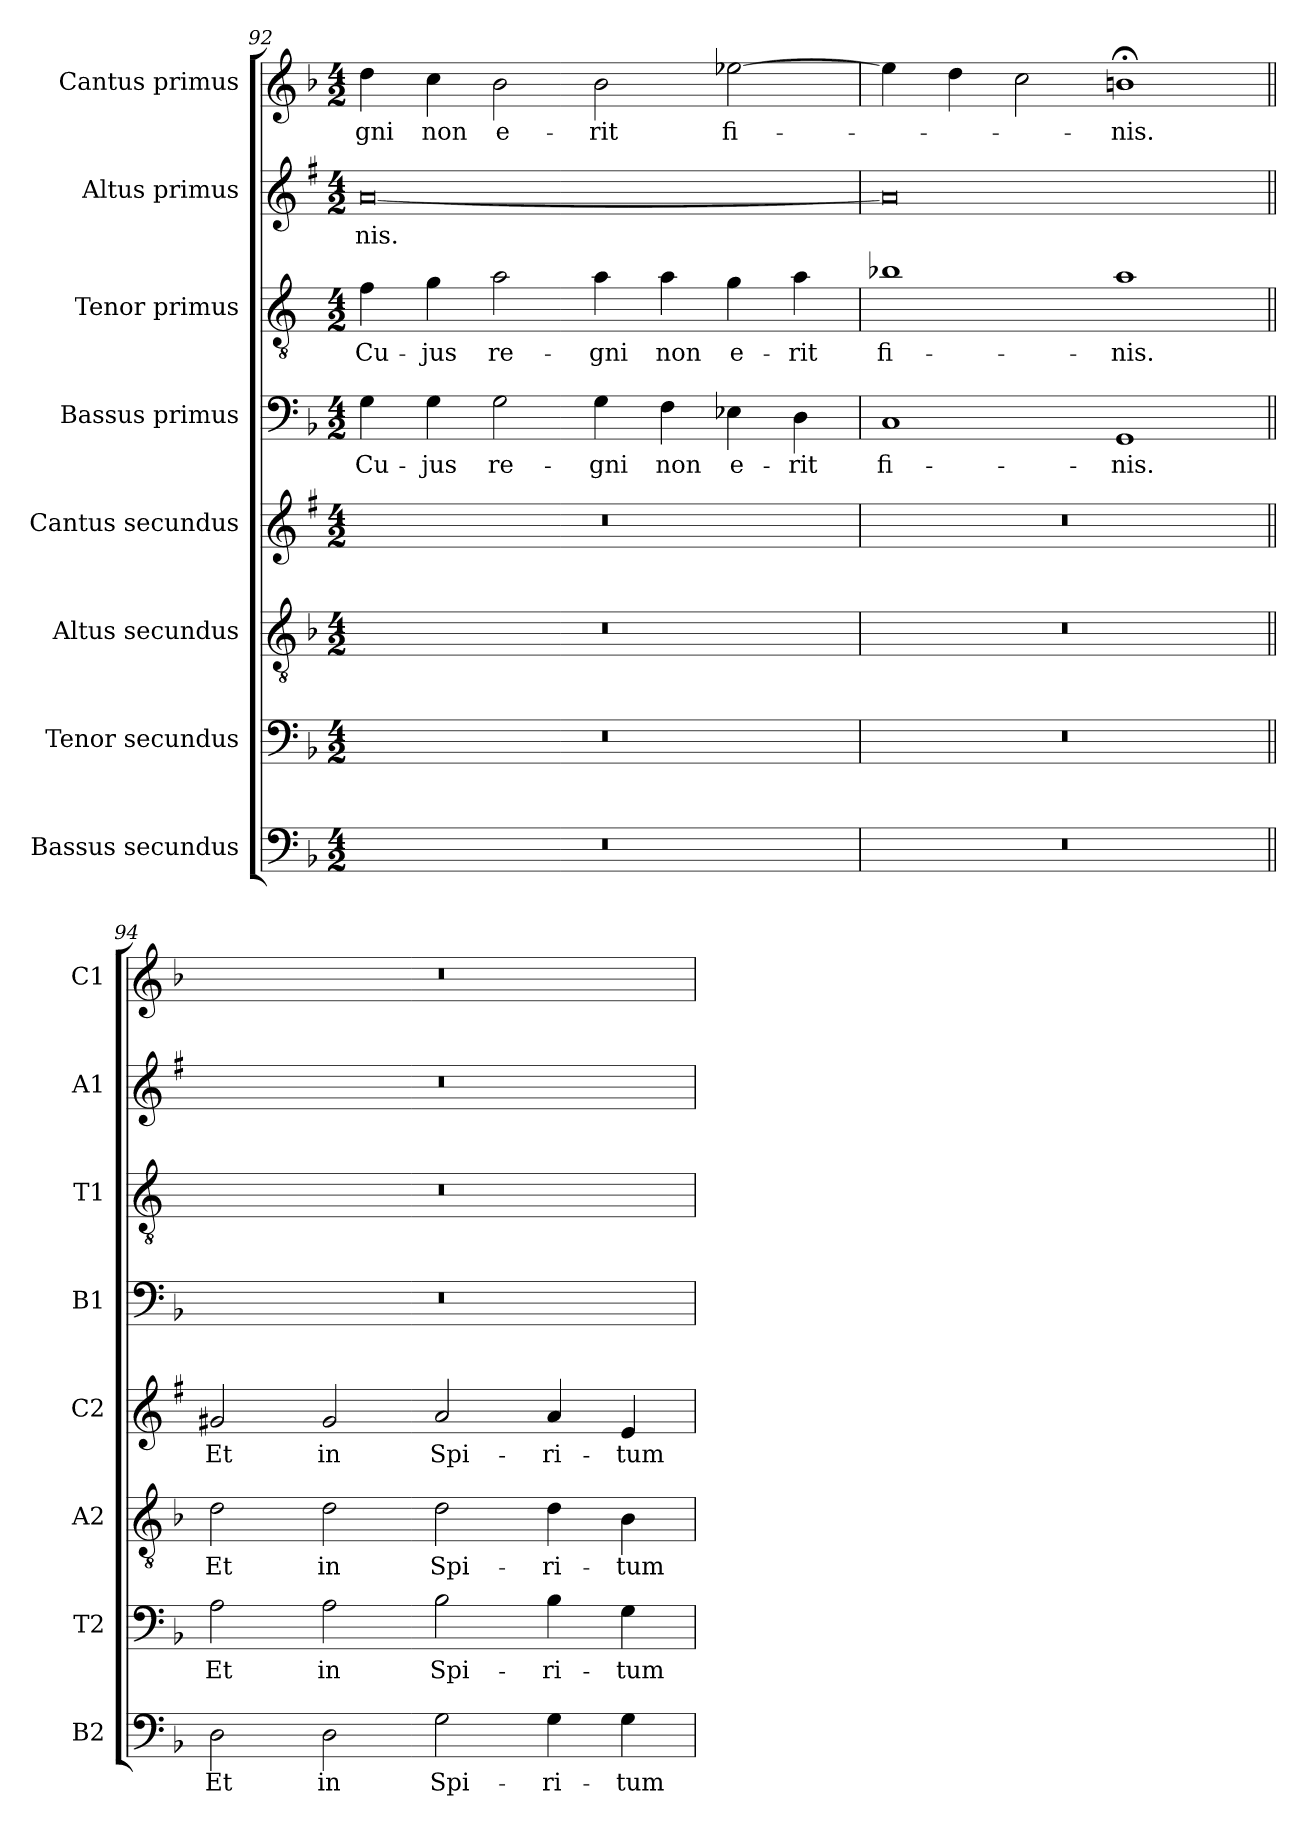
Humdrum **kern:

**kern	**text	**kern	**text	**kern	**text	**kern	**text	**kern	**text	**kern	**text	**kern	**text	**kern	**text
*part8	*part8	*part7	*part7	*part6	*part6	*part5	*part5	*part4	*part4	*part3	*part3	*part2	*part2	*part1	*part1
*staff8	*staff8	*staff7	*staff7	*staff6	*staff6	*staff5	*staff5	*staff4	*staff4	*staff3	*staff3	*staff2	*staff2	*staff1	*staff1
*I"Bassus secundus	*	*I"Tenor secundus	*	*I"Altus secundus	*	*I"Cantus secundus	*	*I"Bassus primus	*	*I"Tenor primus	*	*I"Altus primus	*	*I"Cantus primus	*
*I'B2	*	*I'T2	*	*I'A2	*	*I'C2	*	*I'B1	*	*I'T1	*	*I'A1	*	*I'C1	*
*clefF4	*	*clefF4	*	*clefGv2	*	*clefG2	*	*clefF4	*	*clefGv2	*	*clefG2	*	*clefG2	*
*	*	*	*	*	*	*ITrd1c2	*	*	*	*ITrd4c7	*	*ITrd1c2	*	*	*
*k[b-]	*	*k[b-]	*	*k[b-]	*	*k[b-]	*	*k[b-]	*	*k[b-]	*	*k[b-]	*	*k[b-]	*
*F:	*	*F:	*	*F:	*	*F:	*	*F:	*	*F:	*	*F:	*	*F:	*
*M4/2	*	*M4/2	*	*M4/2	*	*M4/2	*	*M4/2	*	*M4/2	*	*M4/2	*	*M4/2	*
=92	=92	=92	=92	=92	=92	=92	=92	=92	=92	=92	=92	=92	=92	=92	=92
!	!	!	!	!	!	!	!	!	!LO:LY:b	!	!LO:LY:b	!	!LO:LY:b	!	!LO:LY:b
0r	.	0r	.	0r	.	0r	.	4G\	Cu-	4B-\	Cu-	[0g	-nis.	4dd\	-gni
!	!	!	!	!	!	!	!	!	!LO:LY:b	!	!LO:LY:b	!	!	!	!LO:LY:b
.	.	.	.	.	.	.	.	4G\	-jus	4c\	-jus	.	.	4cc\	non
!	!	!	!	!	!	!	!	!	!LO:LY:b	!	!LO:LY:b	!	!	!	!LO:LY:b
.	.	.	.	.	.	.	.	2G\	re-	2d\	re-	.	.	2b-\	e-
!	!	!	!	!	!	!	!	!	!LO:LY:b	!	!LO:LY:b	!	!	!	!LO:LY:b
.	.	.	.	.	.	.	.	4G\	-gni	4d\	-gni	.	.	2b-\	-rit
!	!	!	!	!	!	!	!	!	!LO:LY:b	!	!LO:LY:b	!	!	!	!
.	.	.	.	.	.	.	.	4F\	non	4d\	non	.	.	.	.
!	!	!	!	!	!	!	!	!	!LO:LY:b	!	!LO:LY:b	!	!	!	!LO:LY:b
.	.	.	.	.	.	.	.	4E-X\	e-	4c\	e-	.	.	[2ee-X\	fi-
!	!	!	!	!	!	!	!	!	!LO:LY:b	!	!LO:LY:b	!	!	!	!
.	.	.	.	.	.	.	.	4D\	-rit	4d\	-rit	.	.	.	.
=93	=93	=93	=93	=93	=93	=93	=93	=93	=93	=93	=93	=93	=93	=93	=93
!	!	!	!	!	!	!	!	!	!LO:LY:b	!	!LO:LY:b	!	!	!	!
0r	.	0r	.	0r	.	0r	.	1C	fi-	1e-X	fi-	0g]	.	4ee-\]	.
.	.	.	.	.	.	.	.	.	.	.	.	.	.	4dd\	.
.	.	.	.	.	.	.	.	.	.	.	.	.	.	2cc\	.
!	!	!	!	!	!	!	!	!	!LO:LY:b	!	!LO:LY:b	!	!	!	!LO:LY:b
.	.	.	.	.	.	.	.	1GG	-nis.	1d	-nis.	.	.	1bn;<	-nis.
!!LO:PB:g=z
=94||	=94||	=94||	=94||	=94||	=94||	=94||	=94||	=94||	=94||	=94||	=94||	=94||	=94||	=94||	=94||
!	!LO:LY:b	!	!LO:LY:b	!	!LO:LY:b	!	!LO:LY:b	!	!	!	!	!	!	!	!
2D\	Et	2A\	Et	2d\	Et	2f#X/	Et	0r	.	0r	.	0r	.	0r	.
!	!LO:LY:b	!	!LO:LY:b	!	!LO:LY:b	!	!LO:LY:b	!	!	!	!	!	!	!	!
2D\	in	2A\	in	2d\	in	2f#/	in	.	.	.	.	.	.	.	.
!	!LO:LY:b	!	!LO:LY:b	!	!LO:LY:b	!	!LO:LY:b	!	!	!	!	!	!	!	!
2G\	Spi-	2B-\	Spi-	2d\	Spi-	2g/	Spi-	.	.	.	.	.	.	.	.
!	!LO:LY:b	!	!LO:LY:b	!	!LO:LY:b	!	!LO:LY:b	!	!	!	!	!	!	!	!
4G\	-ri-	4B-\	-ri-	4d\	-ri-	4g/	-ri-	.	.	.	.	.	.	.	.
!	!LO:LY:b	!	!LO:LY:b	!	!LO:LY:b	!	!LO:LY:b	!	!	!	!	!	!	!	!
4G\	-tum	4G\	-tum	4B-\	-tum	4d/	-tum	.	.	.	.	.	.	.	.
=	=	=	=	=	=	=	=	=	=	=	=	=	=	=	=
*-	*-	*-	*-	*-	*-	*-	*-	*-	*-	*-	*-	*-	*-	*-	*-
